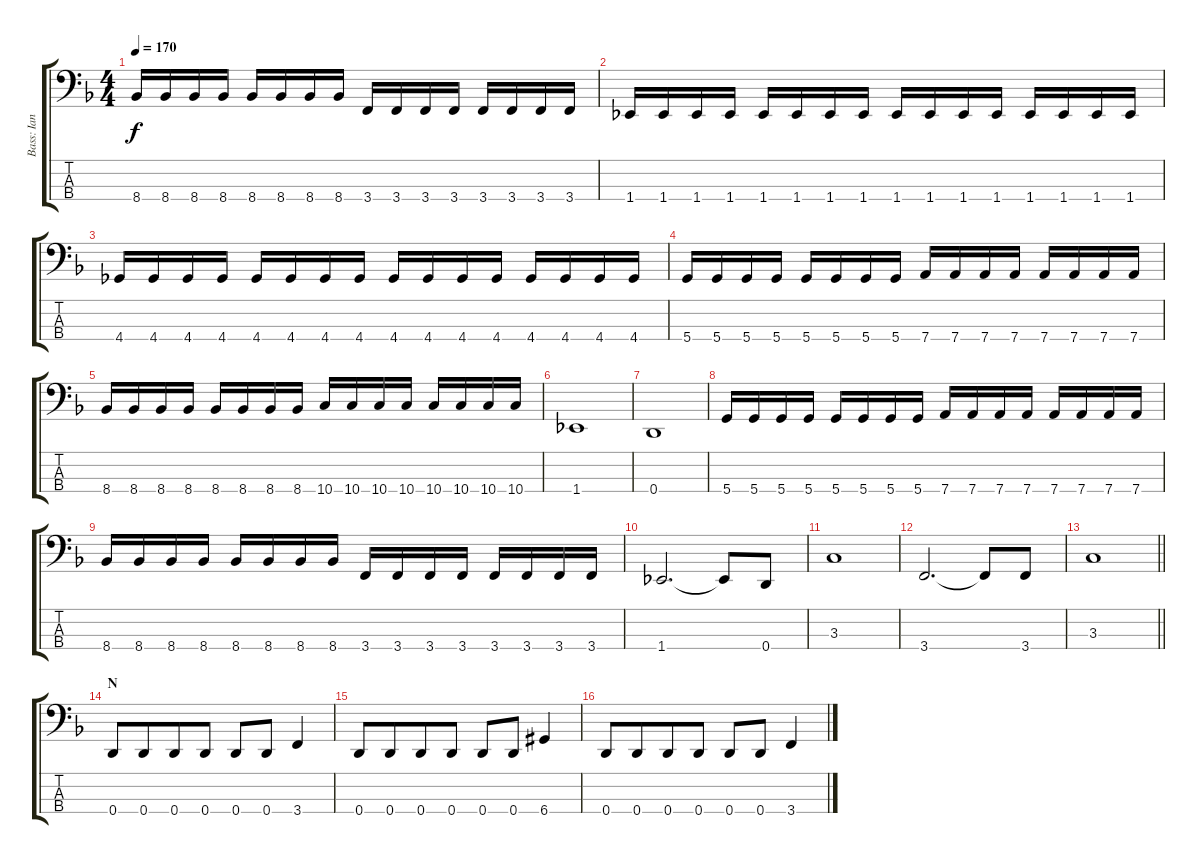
\track ("Bass: Ian" "Bass: Ian") {instrument electricbassfinger}
\staff {score tabs}
\tuning (G2 D2 A1 D1) {hide}
\ts (4 4)
\tempo 170
\clef f4
\ks f
8.4.16{dy f} 8.4.16{beam merge} 8.4.16 8.4.16 8.4.16 8.4.16{beam merge} 8.4.16 8.4.16 3.4.16 3.4.16{beam merge} 3.4.16 3.4.16 3.4.16 3.4.16{beam merge} 3.4.16 3.4.16 |
1.4.16 1.4.16{beam merge} 1.4.16 1.4.16 1.4.16 1.4.16{beam merge} 1.4.16 1.4.16 1.4.16 1.4.16{beam merge} 1.4.16 1.4.16 1.4.16 1.4.16{beam merge} 1.4.16 1.4.16 |
4.4.16 4.4.16{beam merge} 4.4.16 4.4.16 4.4.16 4.4.16{beam merge} 4.4.16 4.4.16 4.4.16 4.4.16{beam merge} 4.4.16 4.4.16 4.4.16 4.4.16{beam merge} 4.4.16 4.4.16 |
5.4.16 5.4.16{beam merge} 5.4.16 5.4.16 5.4.16 5.4.16{beam merge} 5.4.16 5.4.16 7.4.16 7.4.16{beam merge} 7.4.16 7.4.16 7.4.16 7.4.16{beam merge} 7.4.16 7.4.16 |
8.4.16 8.4.16{beam merge} 8.4.16 8.4.16 8.4.16 8.4.16{beam merge} 8.4.16 8.4.16 10.4.16 10.4.16{beam merge} 10.4.16 10.4.16 10.4.16 10.4.16{beam merge} 10.4.16 10.4.16 |
1.4.1 |
0.4.1 |
5.4.16 5.4.16{beam merge} 5.4.16 5.4.16 5.4.16 5.4.16{beam merge} 5.4.16 5.4.16 7.4.16 7.4.16{beam merge} 7.4.16 7.4.16 7.4.16 7.4.16{beam merge} 7.4.16 7.4.16 |
8.4.16 8.4.16{beam merge} 8.4.16 8.4.16 8.4.16 8.4.16{beam merge} 8.4.16 8.4.16 3.4.16 3.4.16{beam merge} 3.4.16 3.4.16 3.4.16 3.4.16{beam merge} 3.4.16 3.4.16 |
1.4.2{d} 1.4{t}.8 0.4.8 |
3.3.1 |
3.4.2{d} 3.4{t}.8 3.4.8 |
\barLineRight lightlight
3.3.1 |
\section ("" "N")
0.4.8 0.4.8{beam merge} 0.4.8 0.4.8 0.4.8 0.4.8{beam merge} 3.4.4 |
0.4.8 0.4.8{beam merge} 0.4.8 0.4.8 0.4.8 0.4.8{beam merge} 6.4{acc #}.4 |
0.4.8 0.4.8{beam merge} 0.4.8 0.4.8 0.4.8 0.4.8{beam merge} 3.4.4
